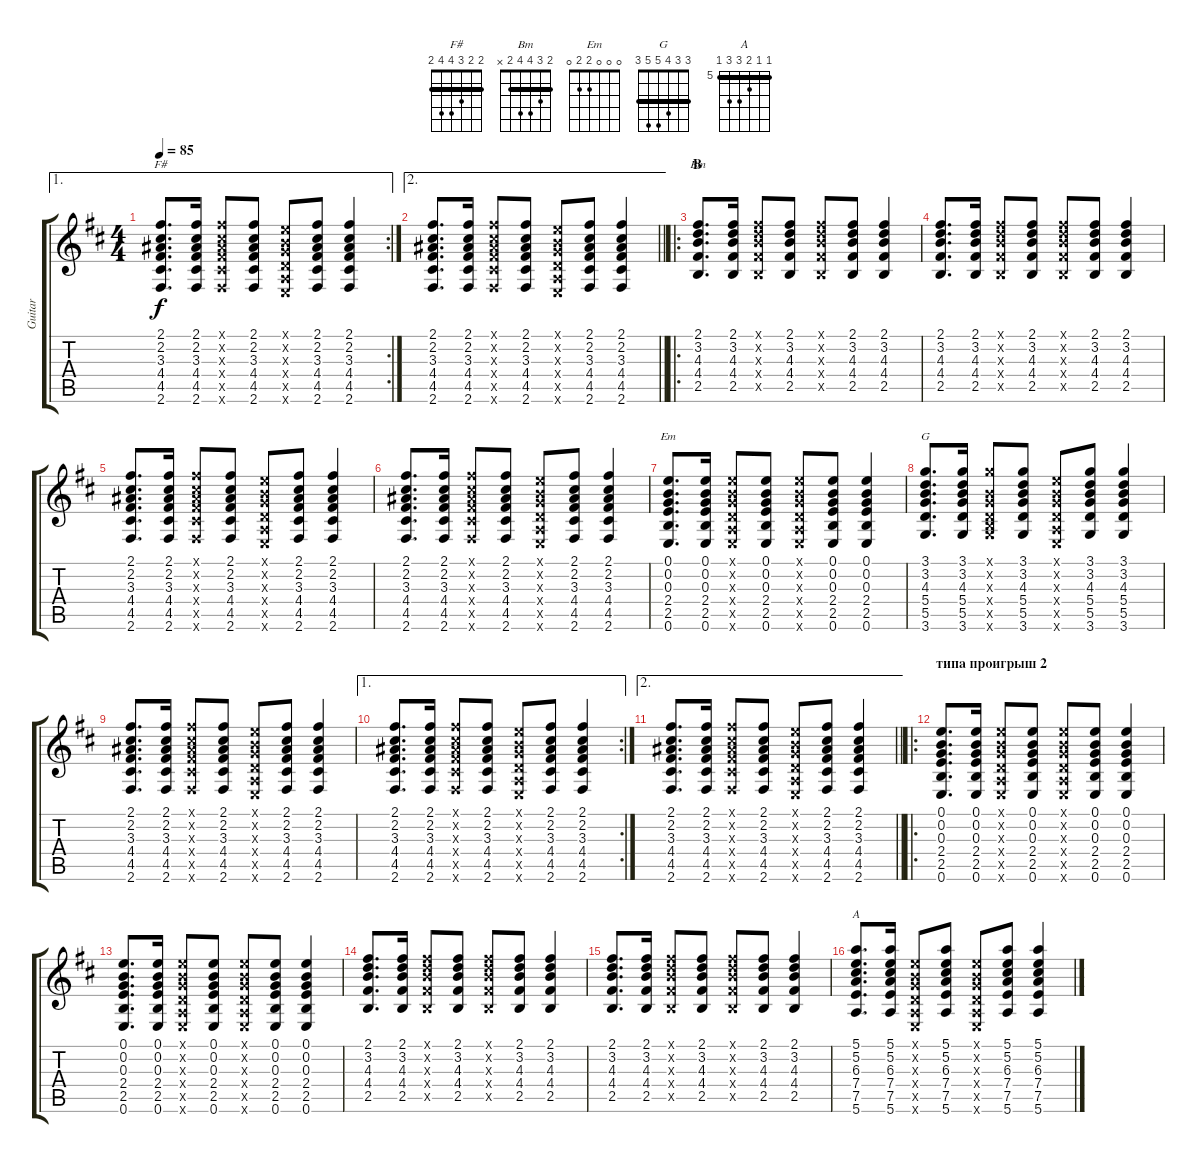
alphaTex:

\track ("Guitar" "Guitar") {instrument acousticguitarnylon}
\staff {score tabs}
\tuning (E4 B3 G3 D3 A2 E2) {hide}
\chord ("F#" 2 2 3 4 4 2) {barre 2}
\chord ("Bm" 2 3 4 4 2 x) {barre 2}
\chord ("Em" 0 0 0 2 2 0)
\chord ("G" 3 3 4 5 5 3) {barre 3}
\chord ("A" 5 5 6 7 7 5) {firstfret 5 barre 5}
\ae 1
\rc 2
\ts (4 4)
\tempo 85
\clef g2
\ks d
(2.1 2.2 3.3 4.4 4.5 2.6).8{d ch "F#" dy f} (2.1 2.2 3.3 4.4 4.5 2.6).16 (2.1{x} 2.2{x} 3.3{x} 4.4{x} 4.5{x} 2.6{x}).8 (2.1 2.2 3.3 4.4 4.5 2.6).8 (0.1{x} 0.2{x} 0.3{x} 0.4{x} 0.5{x} 0.6{x}).8 (2.1 2.2 3.3 4.4 4.5 2.6).8 (2.1 2.2 3.3 4.4 4.5 2.6).4 |
\ae 2
\barLineRight lightlight
(2.1 2.2 3.3 4.4 4.5 2.6).8{d} (2.1 2.2 3.3 4.4 4.5 2.6).16 (2.1{x} 2.2{x} 3.3{x} 4.4{x} 4.5{x} 2.6{x}).8 (2.1 2.2 3.3 4.4 4.5 2.6).8 (0.1{x} 0.2{x} 0.3{x} 0.4{x} 0.5{x} 0.6{x}).8 (2.1 2.2 3.3 4.4 4.5 2.6).8 (2.1 2.2 3.3 4.4 4.5 2.6).4 |
\ro
\section ("" "B")
(2.1 3.2 4.3 4.4 2.5).8{d ch "Bm"} (2.1 3.2 4.3 4.4 2.5).16 (2.1{x} 3.2{x} 4.3{x} 4.4{x} 2.5{x}).8 (2.1 3.2 4.3 4.4 2.5).8 (2.1{x} 3.2{x} 4.3{x} 4.4{x} 2.5{x}).8 (2.1 3.2 4.3 4.4 2.5).8 (2.1 3.2 4.3 4.4 2.5).4 |
(2.1 3.2 4.3 4.4 2.5).8{d} (2.1 3.2 4.3 4.4 2.5).16 (2.1{x} 3.2{x} 4.3{x} 4.4{x} 2.5{x}).8 (2.1 3.2 4.3 4.4 2.5).8 (2.1{x} 3.2{x} 4.3{x} 4.4{x} 2.5{x}).8 (2.1 3.2 4.3 4.4 2.5).8 (2.1 3.2 4.3 4.4 2.5).4 |
(2.1 2.2 3.3 4.4 4.5 2.6).8{d} (2.1 2.2 3.3 4.4 4.5 2.6).16 (2.1{x} 2.2{x} 3.3{x} 4.4{x} 4.5{x} 2.6{x}).8 (2.1 2.2 3.3 4.4 4.5 2.6).8 (0.1{x} 0.2{x} 0.3{x} 0.4{x} 0.5{x} 0.6{x}).8 (2.1 2.2 3.3 4.4 4.5 2.6).8 (2.1 2.2 3.3 4.4 4.5 2.6).4 |
(2.1 2.2 3.3 4.4 4.5 2.6).8{d} (2.1 2.2 3.3 4.4 4.5 2.6).16 (2.1{x} 2.2{x} 3.3{x} 4.4{x} 4.5{x} 2.6{x}).8 (2.1 2.2 3.3 4.4 4.5 2.6).8 (0.1{x} 0.2{x} 0.3{x} 0.4{x} 0.5{x} 0.6{x}).8 (2.1 2.2 3.3 4.4 4.5 2.6).8 (2.1 2.2 3.3 4.4 4.5 2.6).4 |
(0.1 0.2 0.3 2.4 2.5 0.6).8{d ch "Em"} (0.1 0.2 0.3 2.4 2.5 0.6).16 (0.1{x} 0.2{x} 0.3{x} 0.4{x} 0.5{x} 0.6{x}).8 (0.1 0.2 0.3 2.4 2.5 0.6).8 (0.1{x} 0.2{x} 0.3{x} 0.4{x} 0.5{x} 0.6{x}).8 (0.1 0.2 0.3 2.4 2.5 0.6).8 (0.1 0.2 0.3 2.4 2.5 0.6).4 |
(3.1 3.2 4.3 5.4 5.5 3.6).8{d ch "G"} (3.1 3.2 4.3 5.4 5.5 3.6).16 (3.1{x} 0.2{x} 0.3{x} 0.4{x} 2.5{x} 3.6{x}).8 (3.1 3.2 4.3 5.4 5.5 3.6).8 (0.1{x} 0.2{x} 0.3{x} 0.4{x} 0.5{x} 0.6{x}).8 (3.1 3.2 4.3 5.4 5.5 3.6).8 (3.1 3.2 4.3 5.4 5.5 3.6).4 |
(2.1 2.2 3.3 4.4 4.5 2.6).8{d} (2.1 2.2 3.3 4.4 4.5 2.6).16 (2.1{x} 2.2{x} 3.3{x} 4.4{x} 4.5{x} 2.6{x}).8 (2.1 2.2 3.3 4.4 4.5 2.6).8 (0.1{x} 0.2{x} 0.3{x} 0.4{x} 0.5{x} 0.6{x}).8 (2.1 2.2 3.3 4.4 4.5 2.6).8 (2.1 2.2 3.3 4.4 4.5 2.6).4 |
\ae 1
\rc 2
(2.1 2.2 3.3 4.4 4.5 2.6).8{d} (2.1 2.2 3.3 4.4 4.5 2.6).16 (2.1{x} 2.2{x} 3.3{x} 4.4{x} 4.5{x} 2.6{x}).8 (2.1 2.2 3.3 4.4 4.5 2.6).8 (0.1{x} 0.2{x} 0.3{x} 0.4{x} 0.5{x} 0.6{x}).8 (2.1 2.2 3.3 4.4 4.5 2.6).8 (2.1 2.2 3.3 4.4 4.5 2.6).4 |
\ae 2
\barLineRight lightlight
(2.1 2.2 3.3 4.4 4.5 2.6).8{d} (2.1 2.2 3.3 4.4 4.5 2.6).16 (2.1{x} 2.2{x} 3.3{x} 4.4{x} 4.5{x} 2.6{x}).8 (2.1 2.2 3.3 4.4 4.5 2.6).8 (0.1{x} 0.2{x} 0.3{x} 0.4{x} 0.5{x} 0.6{x}).8 (2.1 2.2 3.3 4.4 4.5 2.6).8 (2.1 2.2 3.3 4.4 4.5 2.6).4 |
\ro
\section ("" "типа проигрыш 2")
(0.1 0.2 0.3 2.4 2.5 0.6).8{d} (0.1 0.2 0.3 2.4 2.5 0.6).16 (0.1{x} 0.2{x} 0.3{x} 0.4{x} 0.5{x} 0.6{x}).8 (0.1 0.2 0.3 2.4 2.5 0.6).8 (0.1{x} 0.2{x} 0.3{x} 0.4{x} 0.5{x} 0.6{x}).8 (0.1 0.2 0.3 2.4 2.5 0.6).8 (0.1 0.2 0.3 2.4 2.5 0.6).4 |
(0.1 0.2 0.3 2.4 2.5 0.6).8{d} (0.1 0.2 0.3 2.4 2.5 0.6).16 (0.1{x} 0.2{x} 0.3{x} 0.4{x} 0.5{x} 0.6{x}).8 (0.1 0.2 0.3 2.4 2.5 0.6).8 (0.1{x} 0.2{x} 0.3{x} 0.4{x} 0.5{x} 0.6{x}).8 (0.1 0.2 0.3 2.4 2.5 0.6).8 (0.1 0.2 0.3 2.4 2.5 0.6).4 |
(2.1 3.2 4.3 4.4 2.5).8{d} (2.1 3.2 4.3 4.4 2.5).16 (2.1{x} 3.2{x} 4.3{x} 4.4{x} 2.5{x}).8 (2.1 3.2 4.3 4.4 2.5).8 (2.1{x} 3.2{x} 4.3{x} 4.4{x} 2.5{x}).8 (2.1 3.2 4.3 4.4 2.5).8 (2.1 3.2 4.3 4.4 2.5).4 |
(2.1 3.2 4.3 4.4 2.5).8{d} (2.1 3.2 4.3 4.4 2.5).16 (2.1{x} 3.2{x} 4.3{x} 4.4{x} 2.5{x}).8 (2.1 3.2 4.3 4.4 2.5).8 (2.1{x} 3.2{x} 4.3{x} 4.4{x} 2.5{x}).8 (2.1 3.2 4.3 4.4 2.5).8 (2.1 3.2 4.3 4.4 2.5).4 |
(5.1 5.2 6.3 7.4 7.5 5.6).8{d ch "A"} (5.1 5.2 6.3 7.4 7.5 5.6).16 (0.1{x} 0.2{x} 0.3{x} 0.4{x} 0.5{x} 0.6{x}).8 (5.1 5.2 6.3 7.4 7.5 5.6).8 (0.1{x} 0.2{x} 0.3{x} 0.4{x} 0.5{x} 0.6{x}).8 (5.1 5.2 6.3 7.4 7.5 5.6).8 (5.1 5.2 6.3 7.4 7.5 5.6).4
